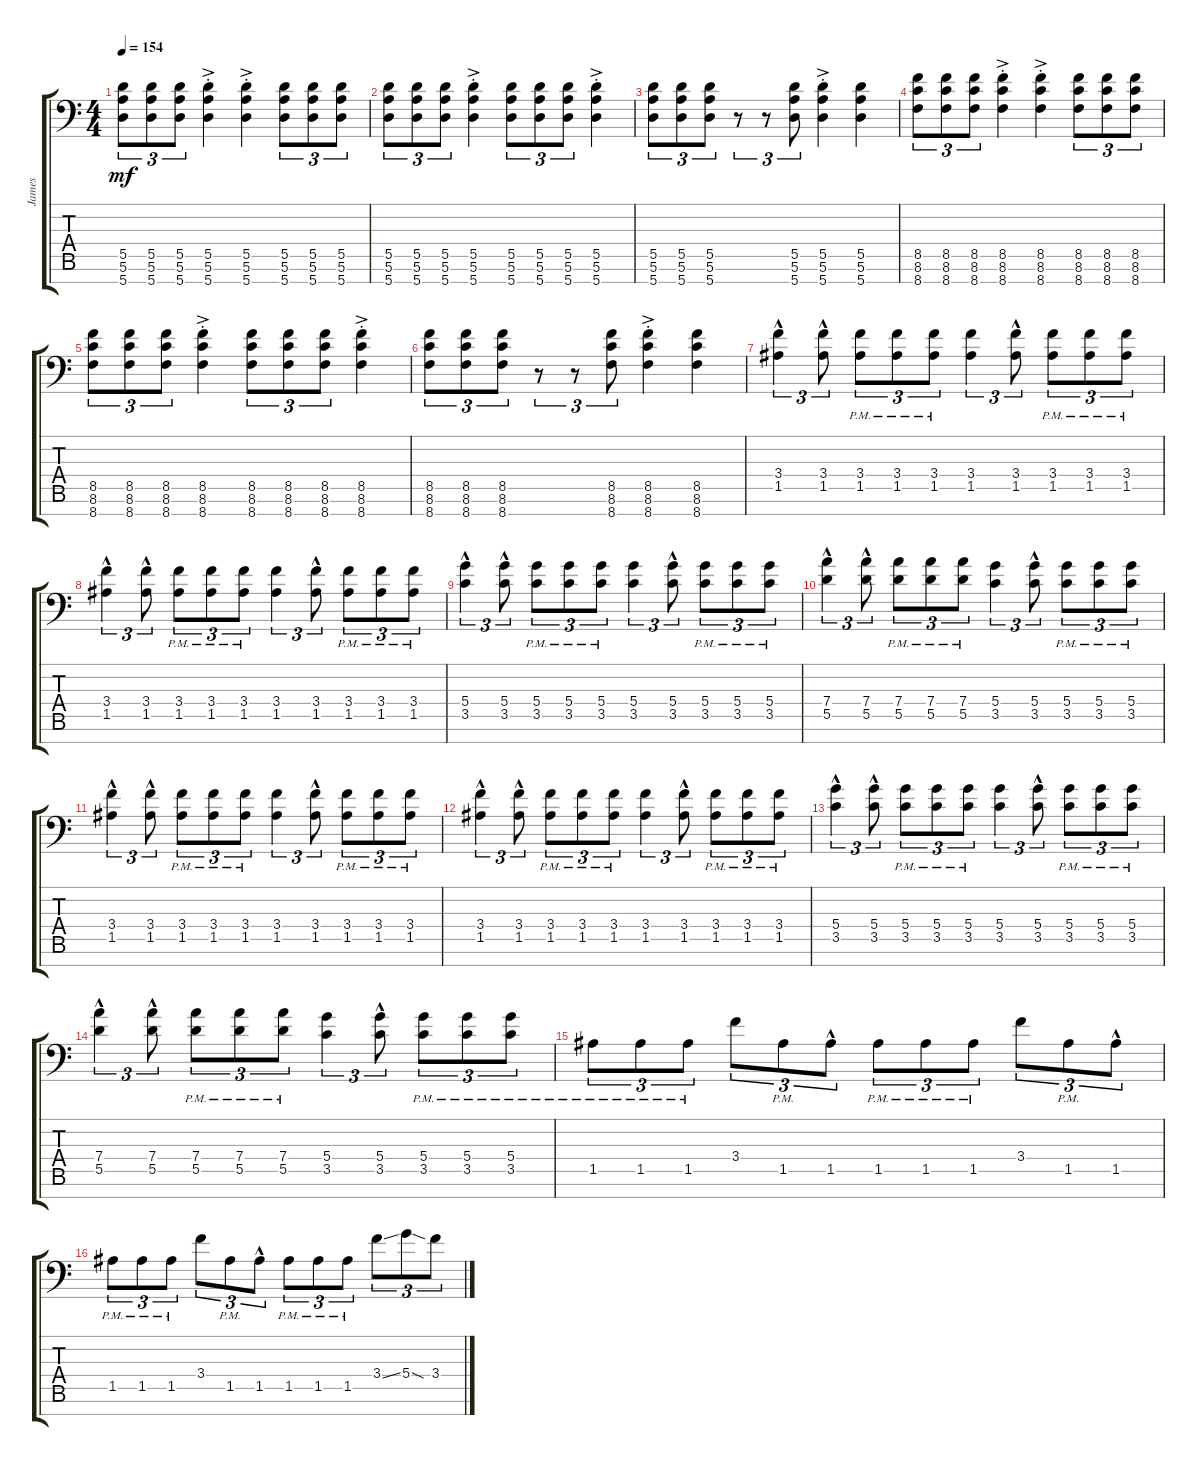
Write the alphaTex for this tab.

\track ("James" "James") {instrument distortionguitar}
\staff {score tabs}
\tuning (E4 B3 G3 D3 A2 E2 A1) {hide}
\ts (4 4)
\tempo 154
\clef f4
\ks c
(5.5 5.6 5.7).8{tu (3 2) dy mf} (5.5 5.6 5.7).8{tu (3 2)} (5.5 5.6 5.7).8{tu (3 2)} (5.5{ac st} 5.6{ac st} 5.7{ac st}).4 (5.5{ac st} 5.6{ac st} 5.7{ac st}).4 (5.5 5.6 5.7).8{tu (3 2)} (5.5 5.6 5.7).8{tu (3 2)} (5.5 5.6 5.7).8{tu (3 2)} |
(5.5 5.6 5.7).8{tu (3 2)} (5.5 5.6 5.7).8{tu (3 2)} (5.5 5.6 5.7).8{tu (3 2)} (5.5{ac st} 5.6{ac st} 5.7{ac st}).4 (5.5 5.6 5.7).8{tu (3 2)} (5.5 5.6 5.7).8{tu (3 2)} (5.5 5.6 5.7).8{tu (3 2)} (5.5{ac st} 5.6{ac st} 5.7{ac st}).4 |
(5.5 5.6 5.7).8{tu (3 2)} (5.5 5.6 5.7).8{tu (3 2)} (5.5 5.6 5.7).8{tu (3 2)} r.8{tu (3 2)} r.8{tu (3 2)} (5.5 5.6 5.7).8{tu (3 2)} (5.5 5.6 5.7{ac st}).4 (5.5 5.6 5.7).4 |
(8.5 8.6 8.7).8{tu (3 2)} (8.5 8.6 8.7).8{tu (3 2)} (8.5 8.6 8.7).8{tu (3 2)} (8.5{ac st} 8.6{ac st} 8.7{ac st}).4 (8.5{ac st} 8.6{ac st} 8.7{ac st}).4 (8.5 8.6 8.7).8{tu (3 2)} (8.5 8.6 8.7).8{tu (3 2)} (8.5 8.6 8.7).8{tu (3 2)} |
(8.5 8.6 8.7).8{tu (3 2)} (8.5 8.6 8.7).8{tu (3 2)} (8.5 8.6 8.7).8{tu (3 2)} (8.5{ac st} 8.6{ac st} 8.7{ac st}).4 (8.5 8.6 8.7).8{tu (3 2)} (8.5 8.6 8.7).8{tu (3 2)} (8.5 8.6 8.7).8{tu (3 2)} (8.5{ac st} 8.6{ac st} 8.7{ac st}).4 |
(8.5 8.6 8.7).8{tu (3 2)} (8.5 8.6 8.7).8{tu (3 2)} (8.5 8.6 8.7).8{tu (3 2)} r.8{tu (3 2)} r.8{tu (3 2)} (8.5 8.6 8.7).8{tu (3 2)} (8.5 8.6 8.7{ac st}).4 (8.5 8.6 8.7).4 |
(3.4{hac} 1.5{hac}).4{tu (3 2)} (3.4{hac} 1.5).8{tu (3 2)} (3.4 1.5{pm}).8{tu (3 2)} (3.4 1.5{pm}).8{tu (3 2)} (3.4 1.5{pm}).8{tu (3 2)} (3.4 1.5).4{tu (3 2)} (3.4{hac} 1.5).8{tu (3 2)} (3.4 1.5{pm}).8{tu (3 2)} (3.4 1.5{pm}).8{tu (3 2)} (3.4 1.5{pm}).8{tu (3 2)} |
(3.4{hac} 1.5{hac}).4{tu (3 2)} (3.4{hac} 1.5).8{tu (3 2)} (3.4 1.5{pm}).8{tu (3 2)} (3.4 1.5{pm}).8{tu (3 2)} (3.4 1.5{pm}).8{tu (3 2)} (3.4 1.5).4{tu (3 2)} (3.4{hac} 1.5).8{tu (3 2)} (3.4 1.5{pm}).8{tu (3 2)} (3.4 1.5{pm}).8{tu (3 2)} (3.4 1.5{pm}).8{tu (3 2)} |
(5.4{hac} 3.5{hac}).4{tu (3 2)} (5.4{hac} 3.5).8{tu (3 2)} (5.4 3.5{pm}).8{tu (3 2)} (5.4 3.5{pm}).8{tu (3 2)} (5.4 3.5{pm}).8{tu (3 2)} (5.4 3.5).4{tu (3 2)} (5.4{hac} 3.5).8{tu (3 2)} (5.4 3.5{pm}).8{tu (3 2)} (5.4 3.5{pm}).8{tu (3 2)} (5.4 3.5{pm}).8{tu (3 2)} |
(7.4{hac} 5.5{hac}).4{tu (3 2)} (7.4{hac} 5.5).8{tu (3 2)} (7.4 5.5{pm}).8{tu (3 2)} (7.4 5.5{pm}).8{tu (3 2)} (7.4 5.5{pm}).8{tu (3 2)} (5.4 3.5).4{tu (3 2)} (5.4{hac} 3.5).8{tu (3 2)} (5.4 3.5{pm}).8{tu (3 2)} (5.4 3.5{pm}).8{tu (3 2)} (5.4 3.5{pm}).8{tu (3 2)} |
(3.4{hac} 1.5{hac}).4{tu (3 2)} (3.4{hac} 1.5).8{tu (3 2)} (3.4 1.5{pm}).8{tu (3 2)} (3.4 1.5{pm}).8{tu (3 2)} (3.4 1.5{pm}).8{tu (3 2)} (3.4 1.5).4{tu (3 2)} (3.4{hac} 1.5).8{tu (3 2)} (3.4 1.5{pm}).8{tu (3 2)} (3.4 1.5{pm}).8{tu (3 2)} (3.4 1.5{pm}).8{tu (3 2)} |
(3.4{hac} 1.5{hac}).4{tu (3 2)} (3.4{hac} 1.5).8{tu (3 2)} (3.4 1.5{pm}).8{tu (3 2)} (3.4 1.5{pm}).8{tu (3 2)} (3.4 1.5{pm}).8{tu (3 2)} (3.4 1.5).4{tu (3 2)} (3.4{hac} 1.5).8{tu (3 2)} (3.4 1.5{pm}).8{tu (3 2)} (3.4 1.5{pm}).8{tu (3 2)} (3.4 1.5{pm}).8{tu (3 2)} |
(5.4{hac} 3.5{hac}).4{tu (3 2)} (5.4{hac} 3.5).8{tu (3 2)} (5.4 3.5{pm}).8{tu (3 2)} (5.4 3.5{pm}).8{tu (3 2)} (5.4 3.5{pm}).8{tu (3 2)} (5.4 3.5).4{tu (3 2)} (5.4{hac} 3.5).8{tu (3 2)} (5.4 3.5{pm}).8{tu (3 2)} (5.4 3.5{pm}).8{tu (3 2)} (5.4 3.5{pm}).8{tu (3 2)} |
(7.4{hac} 5.5{hac}).4{tu (3 2)} (7.4{hac} 5.5).8{tu (3 2)} (7.4 5.5{pm}).8{tu (3 2)} (7.4 5.5{pm}).8{tu (3 2)} (7.4 5.5{pm}).8{tu (3 2)} (5.4 3.5).4{tu (3 2)} (5.4{hac} 3.5).8{tu (3 2)} (5.4 3.5{pm}).8{tu (3 2)} (5.4 3.5{pm}).8{tu (3 2)} (5.4 3.5{pm}).8{tu (3 2)} |
1.5{pm}.8{tu (3 2)} 1.5{pm}.8{tu (3 2)} 1.5{pm}.8{tu (3 2)} 3.4.8{tu (3 2)} 1.5{pm}.8{tu (3 2)} 1.5{hac}.8{tu (3 2)} 1.5{pm}.8{tu (3 2)} 1.5{pm}.8{tu (3 2)} 1.5{pm}.8{tu (3 2)} 3.4.8{tu (3 2)} 1.5{pm}.8{tu (3 2)} 1.5{hac}.8{tu (3 2)} |
1.5{pm}.8{tu (3 2)} 1.5{pm}.8{tu (3 2)} 1.5{pm}.8{tu (3 2)} 3.4.8{tu (3 2)} 1.5{pm}.8{tu (3 2)} 1.5{hac}.8{tu (3 2)} 1.5{pm}.8{tu (3 2)} 1.5{pm}.8{tu (3 2)} 1.5{pm}.8{tu (3 2)} 3.4{ss}.8{tu (3 2)} 5.4{sod}.8{tu (3 2)} 3.4.8{tu (3 2)}
